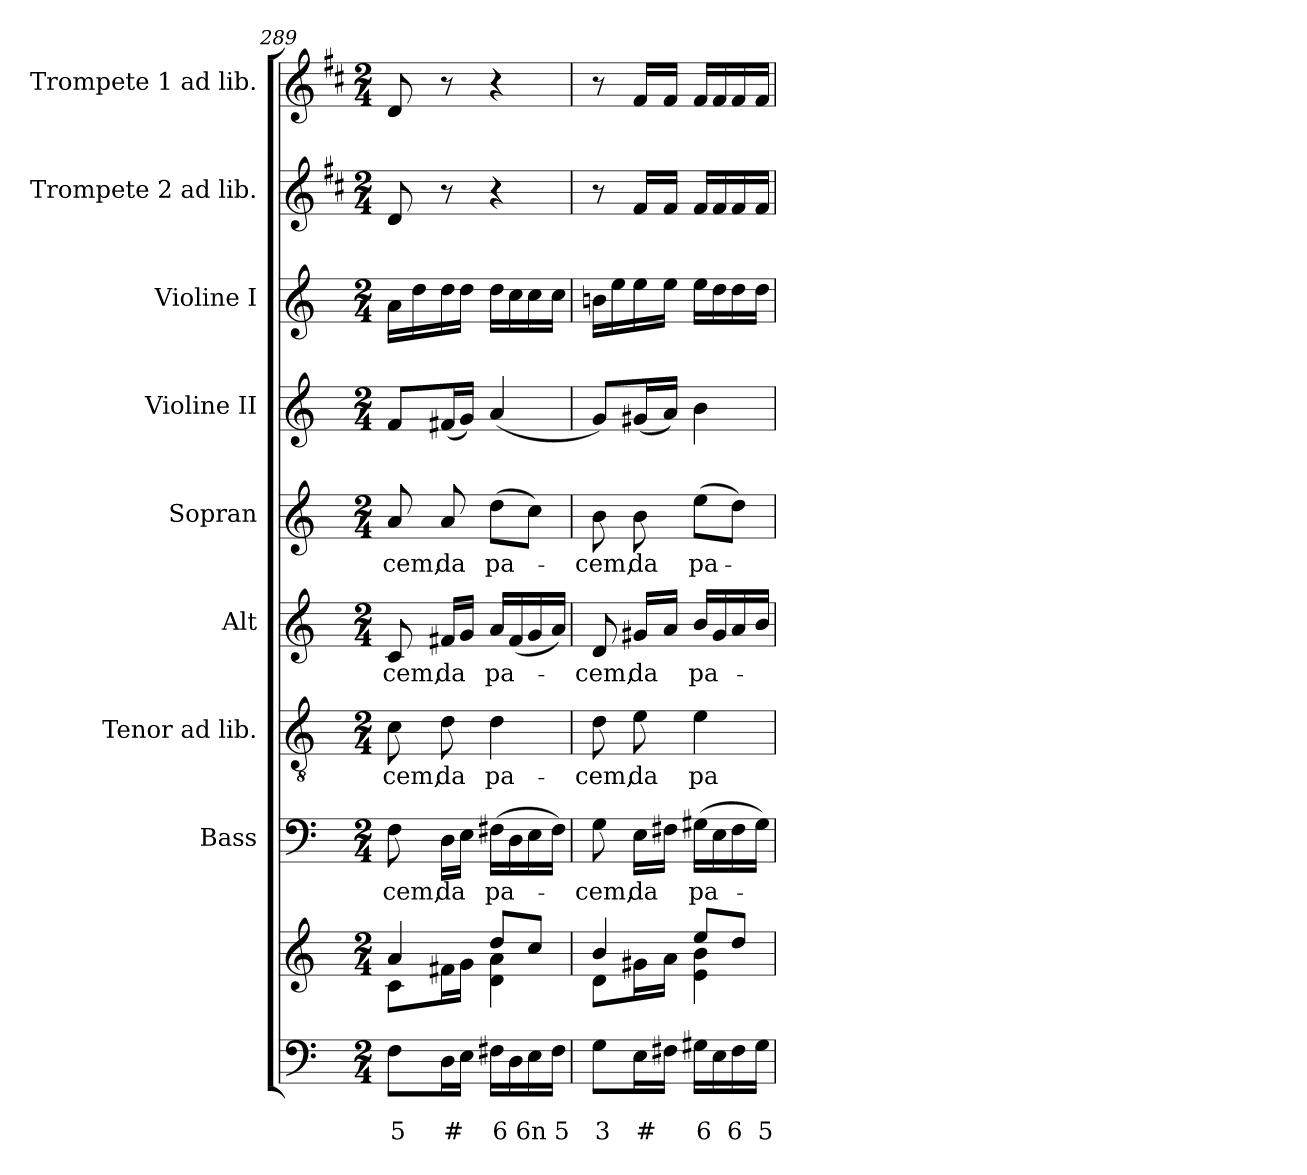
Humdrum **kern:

**kern	**text	**text	**kern	**kern	**text	**kern	**text	**kern	**text	**kern	**text	**kern	**kern	**kern	**kern
*part9	*part9	*part9	*part9	*part8	*part8	*part7	*part7	*part6	*part6	*part5	*part5	*part4	*part3	*part2	*part1
*staff10	*staff10	*staff10	*staff9	*staff8	*staff8	*staff7	*staff7	*staff6	*staff6	*staff5	*staff5	*staff4	*staff3	*staff2	*staff1
*	*	*	*	*I"Bass	*	*I"Tenor ad lib.	*	*I"Alt	*	*I"Sopran	*	*I"Violine II	*I"Violine I	*I"Trompete 2 ad lib.	*I"Trompete 1 ad lib.
*	*	*	*	*I'B.	*	*I'T.	*	*I'A.	*	*I'S.	*	*I'Vl. II	*I'Vl. I	*I'Trp. 2	*I'Trp. 1
*clefF4	*	*	*clefG2	*clefF4	*	*clefGv2	*	*clefG2	*	*clefG2	*	*clefG2	*clefG2	*clefG2	*clefG2
*	*	*	*	*	*	*	*	*	*	*	*	*	*	*ITrd1c2	*ITrd1c2
*k[]	*	*	*k[]	*k[]	*	*k[]	*	*k[]	*	*k[]	*	*k[]	*k[]	*k[]	*k[]
*C:	*	*	*C:	*C:	*	*C:	*	*C:	*	*C:	*	*C:	*C:	*C:	*C:
*M2/4	*	*	*M2/4	*M2/4	*	*M2/4	*	*M2/4	*	*M2/4	*	*M2/4	*M2/4	*M2/4	*M2/4
=289	=289	=289	=289	=289	=289	=289	=289	=289	=289	=289	=289	=289	=289	=289	=289
!	!	!LO:LY:b	!	!	!LO:LY:b	!	!LO:LY:b	!	!LO:LY:b	!	!LO:LY:b	!	!	!	!
*	*	*	*^	*	*	*	*	*	*	*	*	*	*	*	*
8F\L	.	5	4a/	8c\L	8F\	-cem,	8c\	-cem,	8c/	-cem,	8a/	-cem,	8f/L	16a\LL	8c/	8c/
.	.	.	.	.	.	.	.	.	.	.	.	.	.	16dd\	.	.
!	!	!LO:LY:b	!	!	!	!LO:LY:b	!	!LO:LY:b	!	!LO:LY:b	!	!LO:LY:b	!	!	!	!
16D\L	.	#	.	16f#X\L	16D\LL	da	8d\	da	16f#X/LL	da	8a/	da	(<16f#X/L	16dd\	8r	8r
16E\JJ	.	.	.	16g\JJ	16E\JJ	.	.	.	16g/JJ	.	.	.	16g/JJ)	16dd\JJ	.	.
!	!	!LO:LY:b	!	!	!	!LO:LY:b	!	!LO:LY:b	!	!LO:LY:b	!	!LO:LY:b	!	!	!	!
16F#X\LL	.	6	8dd/L	4d\ 4a\	(>16F#X\LL	pa-	4d\	pa-	16a/LL	pa-	(>8dd\L	pa-	(<4a/	16dd\LL	4r	4r
16D\	.	.	.	.	16D\	.	.	.	(<16f#/	.	.	.	.	16cc\	.	.
!	!	!LO:LY:b	!	!	!	!	!	!	!	!	!	!	!	!	!	!
16E\	.	6n	8cc/J	.	16E\	.	.	.	16g/	.	8cc\J)	.	.	16cc\	.	.
!	!	!LO:LY:b	!	!	!	!	!	!	!	!	!	!	!	!	!	!
16F#\JJ	.	5	.	.	16F#\JJ)	.	.	.	16a/JJ)	.	.	.	.	16cc\JJ	.	.
=290	=290	=290	=290	=290	=290	=290	=290	=290	=290	=290	=290	=290	=290	=290	=290	=290
!	!	!LO:LY:b	!	!	!	!LO:LY:b	!	!LO:LY:b	!	!LO:LY:b	!	!LO:LY:b	!	!	!	!
8G\L	.	3	4b/	8d\L	8G\	-cem,	8d\	-cem,	8d/	-cem,	8b\	-cem,	8g/L)	16bn\LL	8r	8r
.	.	.	.	.	.	.	.	.	.	.	.	.	.	16ee\	.	.
!	!	!LO:LY:b	!	!	!	!LO:LY:b	!	!LO:LY:b	!	!LO:LY:b	!	!LO:LY:b	!	!	!	!
16E\L	.	#	.	16g#X\L	16E\LL	da	8e\	da	16g#X/LL	da	8b\	da	(<16g#X/L	16ee\	16e/LL	16e/LL
16F#X\JJ	.	.	.	16a\JJ	16F#X\JJ	.	.	.	16a/JJ	.	.	.	16a/JJ)	16ee\JJ	16e/JJ	16e/JJ
!	!	!LO:LY:b	!	!	!	!LO:LY:b	!	!LO:LY:b	!	!LO:LY:b	!	!LO:LY:b	!	!	!	!
16G#X\LL	.	6	8ee/L	4e\ 4b\	(>16G#X\LL	pa-	4e\	pa-	16b/LL	pa-	(>8ee\L	pa-	4b\	16ee\LL	16e/LL	16e/LL
16E\	.	.	.	.	16E\	.	.	.	16g#/	.	.	.	.	16dd\	16e/	16e/
!	!	!LO:LY:b	!	!	!	!	!	!	!	!	!	!	!	!	!	!
16F#\	.	6	8dd/J	.	16F#\	.	.	.	16a/	.	8dd\J)	.	.	16dd\	16e/	16e/
!	!	!LO:LY:b	!	!	!	!	!	!	!	!	!	!	!	!	!	!
16G#\JJ	.	5	.	.	16G#\JJ)	.	.	.	16b/JJ	.	.	.	.	16dd\JJ	16e/JJ	16e/JJ
*	*	*	*v	*v	*	*	*	*	*	*	*	*	*	*	*	*
=	=	=	=	=	=	=	=	=	=	=	=	=	=	=	=
*-	*-	*-	*-	*-	*-	*-	*-	*-	*-	*-	*-	*-	*-	*-	*-
